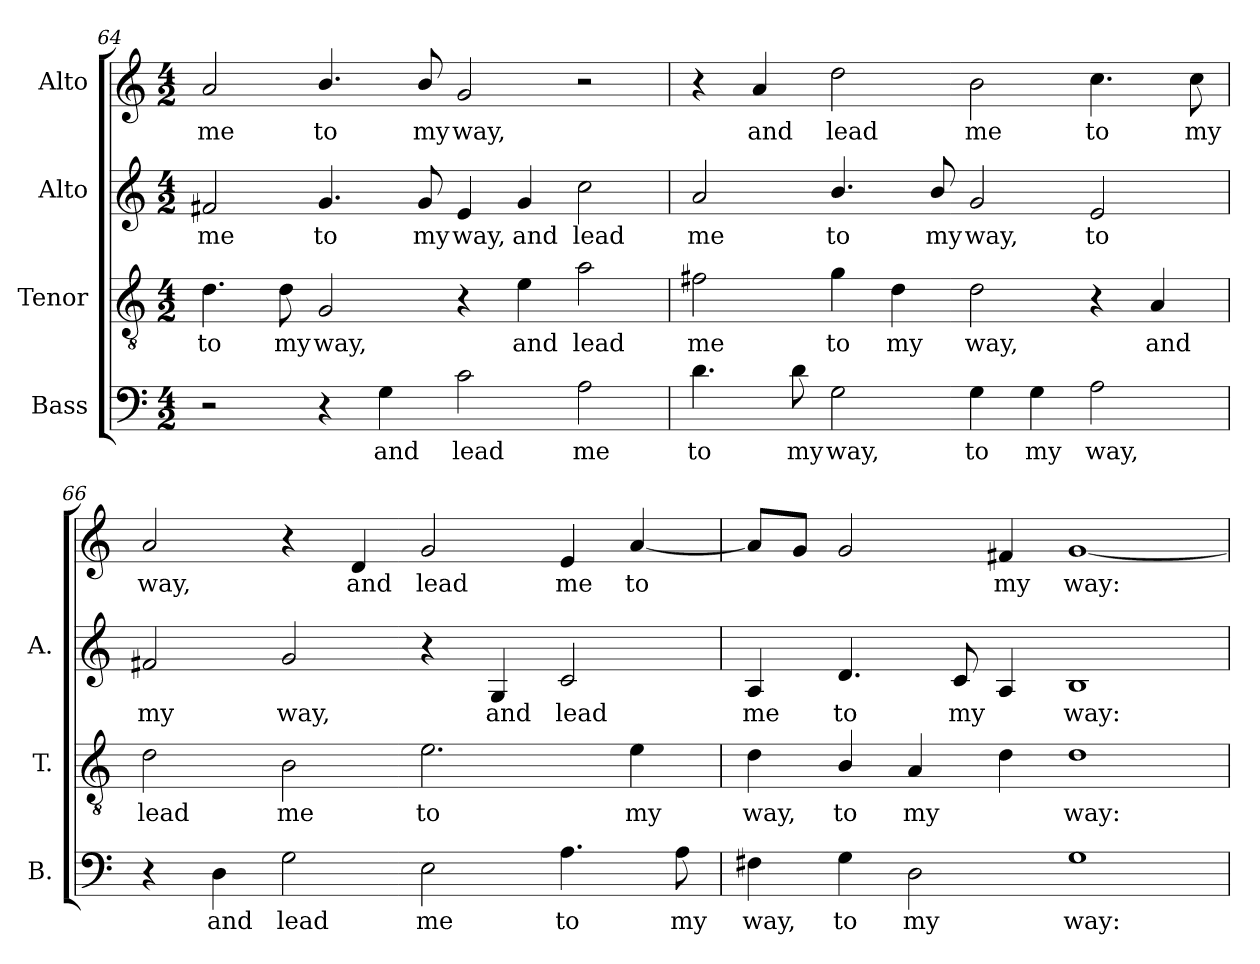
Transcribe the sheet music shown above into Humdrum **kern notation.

**kern	**text	**kern	**text	**kern	**text	**kern	**text
*part4	*part4	*part3	*part3	*part2	*part2	*part1	*part1
*staff4	*staff4	*staff3	*staff3	*staff2	*staff2	*staff1	*staff1
*I"Bass	*	*I"Tenor	*	*I"Alto	*	*I"Alto	*
*I'B.	*	*I'T.	*	*I'A.	*	*	*
*clefF4	*	*clefGv2	*	*clefG2	*	*clefG2	*
*	*	*ITrd7c12	*	*	*	*	*
*k[]	*	*k[]	*	*k[]	*	*k[]	*
*C:	*	*C:	*	*C:	*	*C:	*
*M4/2	*	*M4/2	*	*M4/2	*	*M4/2	*
=64	=64	=64	=64	=64	=64	=64	=64
!	!	!	!LO:LY:b:color=#000000	!	!	!	!
!	!	!	!	!	!LO:LY:b:color=#000000	!	!
!	!	!	!	!	!	!	!LO:LY:b:color=#000000
2r	.	4.Di\	to	2f#Xi/	me	2ai/	me
!	!	!	!LO:LY:b:color=#000000	!	!	!	!
.	.	8Di\	my	.	.	.	.
!	!	!	!LO:LY:b:color=#000000	!	!	!	!
!	!	!	!	!	!LO:LY:b:color=#000000	!	!
!	!	!	!	!	!	!	!LO:LY:b:color=#000000
4r	.	2GGi/	way,	4.gi/	to	4.bi/	to
!	!LO:LY:b:color=#000000	!	!	!	!	!	!
4Gi\	and	.	.	.	.	.	.
!	!	!	!	!	!LO:LY:b:color=#000000	!	!
!	!	!	!	!	!	!	!LO:LY:b:color=#000000
.	.	.	.	8gi/	my	8bi/	my
!	!LO:LY:b:color=#000000	!	!	!	!	!	!
!	!	!	!	!	!LO:LY:b:color=#000000	!	!
!	!	!	!	!	!	!	!LO:LY:b:color=#000000
2ci\	lead	4r	.	4ei/	way,	2gi/	way,
!	!	!	!LO:LY:b:color=#000000	!	!	!	!
!	!	!	!	!	!LO:LY:b:color=#000000	!	!
.	.	4Ei\	and	4gi/	and	.	.
!	!LO:LY:b:color=#000000	!	!	!	!	!	!
!	!	!	!LO:LY:b:color=#000000	!	!	!	!
!	!	!	!	!	!LO:LY:b:color=#000000	!	!
2Ai\	me	2Ai\	lead	2cci\	lead	2r	.
=65	=65	=65	=65	=65	=65	=65	=65
!	!LO:LY:b:color=#000000	!	!	!	!	!	!
!	!	!	!LO:LY:b:color=#000000	!	!	!	!
!	!	!	!	!	!LO:LY:b:color=#000000	!	!
4.di\	to	2F#Xi\	me	2ai/	me	4r	.
!	!	!	!	!	!	!	!LO:LY:b:color=#000000
.	.	.	.	.	.	4ai/	and
!	!LO:LY:b:color=#000000	!	!	!	!	!	!
8di\	my	.	.	.	.	.	.
!	!LO:LY:b:color=#000000	!	!	!	!	!	!
!	!	!	!LO:LY:b:color=#000000	!	!	!	!
!	!	!	!	!	!LO:LY:b:color=#000000	!	!
!	!	!	!	!	!	!	!LO:LY:b:color=#000000
2Gi\	way,	4Gi\	to	4.bi/	to	2ddi\	lead
!	!	!	!LO:LY:b:color=#000000	!	!	!	!
.	.	4Di\	my	.	.	.	.
!	!	!	!	!	!LO:LY:b:color=#000000	!	!
.	.	.	.	8bi/	my	.	.
!	!LO:LY:b:color=#000000	!	!	!	!	!	!
!	!	!	!LO:LY:b:color=#000000	!	!	!	!
!	!	!	!	!	!LO:LY:b:color=#000000	!	!
!	!	!	!	!	!	!	!LO:LY:b:color=#000000
4Gi\	to	2Di\	way,	2gi/	way,	2bi\	me
!	!LO:LY:b:color=#000000	!	!	!	!	!	!
4Gi\	my	.	.	.	.	.	.
!	!LO:LY:b:color=#000000	!	!	!	!	!	!
!	!	!	!	!	!LO:LY:b:color=#000000	!	!
!	!	!	!	!	!	!	!LO:LY:b:color=#000000
2Ai\	way,	4r	.	2ei/	to	4.cci\	to
!	!	!	!LO:LY:b:color=#000000	!	!	!	!
.	.	4AAi/	and	.	.	.	.
!	!	!	!	!	!	!	!LO:LY:b:color=#000000
.	.	.	.	.	.	8cci\	my
!!LO:LB:g=z
=66	=66	=66	=66	=66	=66	=66	=66
!	!	!	!LO:LY:b:color=#000000	!	!	!	!
!	!	!	!	!	!LO:LY:b:color=#000000	!	!
!	!	!	!	!	!	!	!LO:LY:b:color=#000000
4r	.	2Di\	lead	2f#Xi/	my	2ai/	way,
!	!LO:LY:b:color=#000000	!	!	!	!	!	!
4Di\	and	.	.	.	.	.	.
!	!LO:LY:b:color=#000000	!	!	!	!	!	!
!	!	!	!LO:LY:b:color=#000000	!	!	!	!
!	!	!	!	!	!LO:LY:b:color=#000000	!	!
2Gi\	lead	2BBi\	me	2gi/	way,	4r	.
!	!	!	!	!	!	!	!LO:LY:b:color=#000000
.	.	.	.	.	.	4di/	and
!	!LO:LY:b:color=#000000	!	!	!	!	!	!
!	!	!	!LO:LY:b:color=#000000	!	!	!	!
!	!	!	!	!	!	!	!LO:LY:b:color=#000000
2Ei\	me	2.Ei\	to	4r	.	2gi/	lead
!	!	!	!	!	!LO:LY:b:color=#000000	!	!
.	.	.	.	4Gi/	and	.	.
!	!LO:LY:b:color=#000000	!	!	!	!	!	!
!	!	!	!	!	!LO:LY:b:color=#000000	!	!
!	!	!	!	!	!	!	!LO:LY:b:color=#000000
4.Ai\	to	.	.	2ci/	lead	4ei/	me
!	!	!	!LO:LY:b:color=#000000	!	!	!	!
!	!	!	!	!	!	!	!LO:LY:b:color=#000000
.	.	4Ei\	my	.	.	[4ai/	to
!	!LO:LY:b:color=#000000	!	!	!	!	!	!
8Ai\	my	.	.	.	.	.	.
=67	=67	=67	=67	=67	=67	=67	=67
!	!LO:LY:b:color=#000000	!	!	!	!	!	!
!	!	!	!LO:LY:b:color=#000000	!	!	!	!
!	!	!	!	!	!LO:LY:b:color=#000000	!	!
4F#Xi\	way,	4Di\	way,	4Ai/	me	8ai/L]	.
.	.	.	.	.	.	8gi/J	.
!	!LO:LY:b:color=#000000	!	!	!	!	!	!
!	!	!	!LO:LY:b:color=#000000	!	!	!	!
!	!	!	!	!	!LO:LY:b:color=#000000	!	!
4Gi\	to	4BBi/	to	4.di/	to	2gi/	.
!	!LO:LY:b:color=#000000	!	!	!	!	!	!
!	!	!	!LO:LY:b:color=#000000	!	!	!	!
2Di\	my	4AAi/	my	.	.	.	.
!	!	!	!	!	!LO:LY:b:color=#000000	!	!
.	.	.	.	8ci/	my	.	.
!	!	!	!	!	!	!	!LO:LY:b:color=#000000
.	.	4Di\	.	4Ai/	.	4f#Xi/	my
!	!LO:LY:b:color=#000000	!	!	!	!	!	!
!	!	!	!LO:LY:b:color=#000000	!	!	!	!
!	!	!	!	!	!LO:LY:b:color=#000000	!	!
!	!	!	!	!	!	!	!LO:LY:b:color=#000000
1Gi	way:	1Di	way:	1Bi	way:	[1gi	way:
=	=	=	=	=	=	=	=
*-	*-	*-	*-	*-	*-	*-	*-
